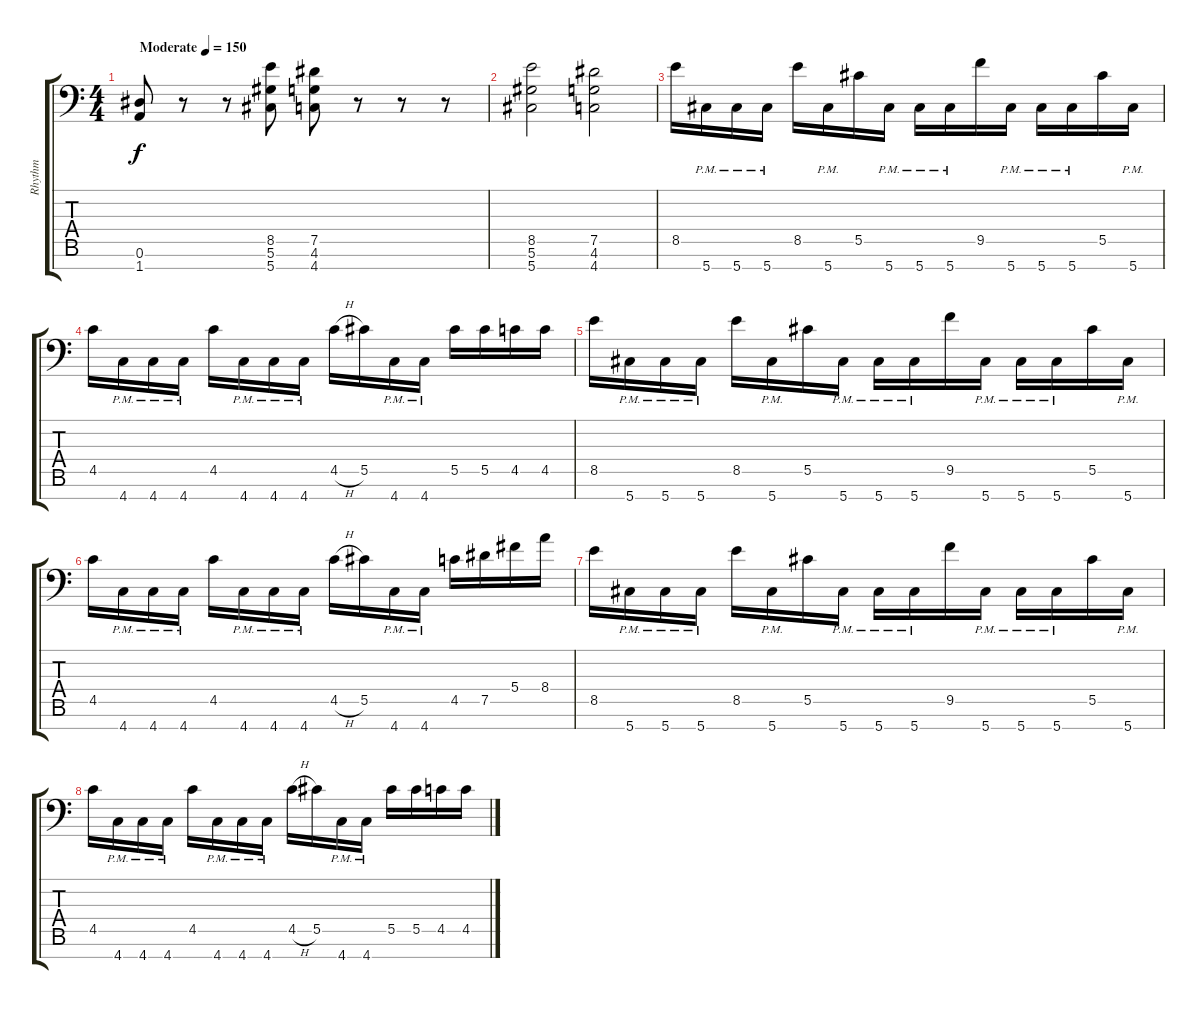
\track ("Rhythm" "Rhythm") {instrument overdrivenguitar}
\staff {score tabs}
\tuning (Eb4 Bb3 Gb3 Db3 Ab2 Eb2 Ab1) {hide}
\ts (4 4)
\tempo (150 "Moderate")
\clef f4
\ks c
(0.6 1.7).8{dy f instrument overdrivenguitar} r.8 r.8 (8.5 5.6 5.7).8 (7.5 4.6 4.7).8 r.8 r.8 r.8 |
(8.5 5.6 5.7).2 (7.5 4.6 4.7).2 |
8.5.16 5.7{pm}.16 5.7{pm}.16 5.7{pm}.16 8.5.16 5.7{pm}.16 5.5.16 5.7{pm}.16 5.7{pm}.16 5.7{pm}.16 9.5.16 5.7{pm}.16 5.7{pm}.16 5.7{pm}.16 5.5.16 5.7{pm}.16 |
4.5.16 4.7{pm}.16 4.7{pm}.16 4.7{pm}.16 4.5.16 4.7{pm}.16 4.7{pm}.16 4.7{pm}.16 4.5{h}.16 5.5.16 4.7{pm}.16 4.7{pm}.16 5.5.16 5.5.16 4.5.16 4.5.16 |
8.5.16 5.7{pm}.16 5.7{pm}.16 5.7{pm}.16 8.5.16 5.7{pm}.16 5.5.16 5.7{pm}.16 5.7{pm}.16 5.7{pm}.16 9.5.16 5.7{pm}.16 5.7{pm}.16 5.7{pm}.16 5.5.16 5.7{pm}.16 |
4.5.16 4.7{pm}.16 4.7{pm}.16 4.7{pm}.16 4.5.16 4.7{pm}.16 4.7{pm}.16 4.7{pm}.16 4.5{h}.16 5.5.16 4.7{pm}.16 4.7{pm}.16 4.5.16 7.5.16 5.4.16 8.4.16 |
8.5.16 5.7{pm}.16 5.7{pm}.16 5.7{pm}.16 8.5.16 5.7{pm}.16 5.5.16 5.7{pm}.16 5.7{pm}.16 5.7{pm}.16 9.5.16 5.7{pm}.16 5.7{pm}.16 5.7{pm}.16 5.5.16 5.7{pm}.16 |
4.5.16 4.7{pm}.16 4.7{pm}.16 4.7{pm}.16 4.5.16 4.7{pm}.16 4.7{pm}.16 4.7{pm}.16 4.5{h}.16 5.5.16 4.7{pm}.16 4.7{pm}.16 5.5.16 5.5.16 4.5.16 4.5.16
